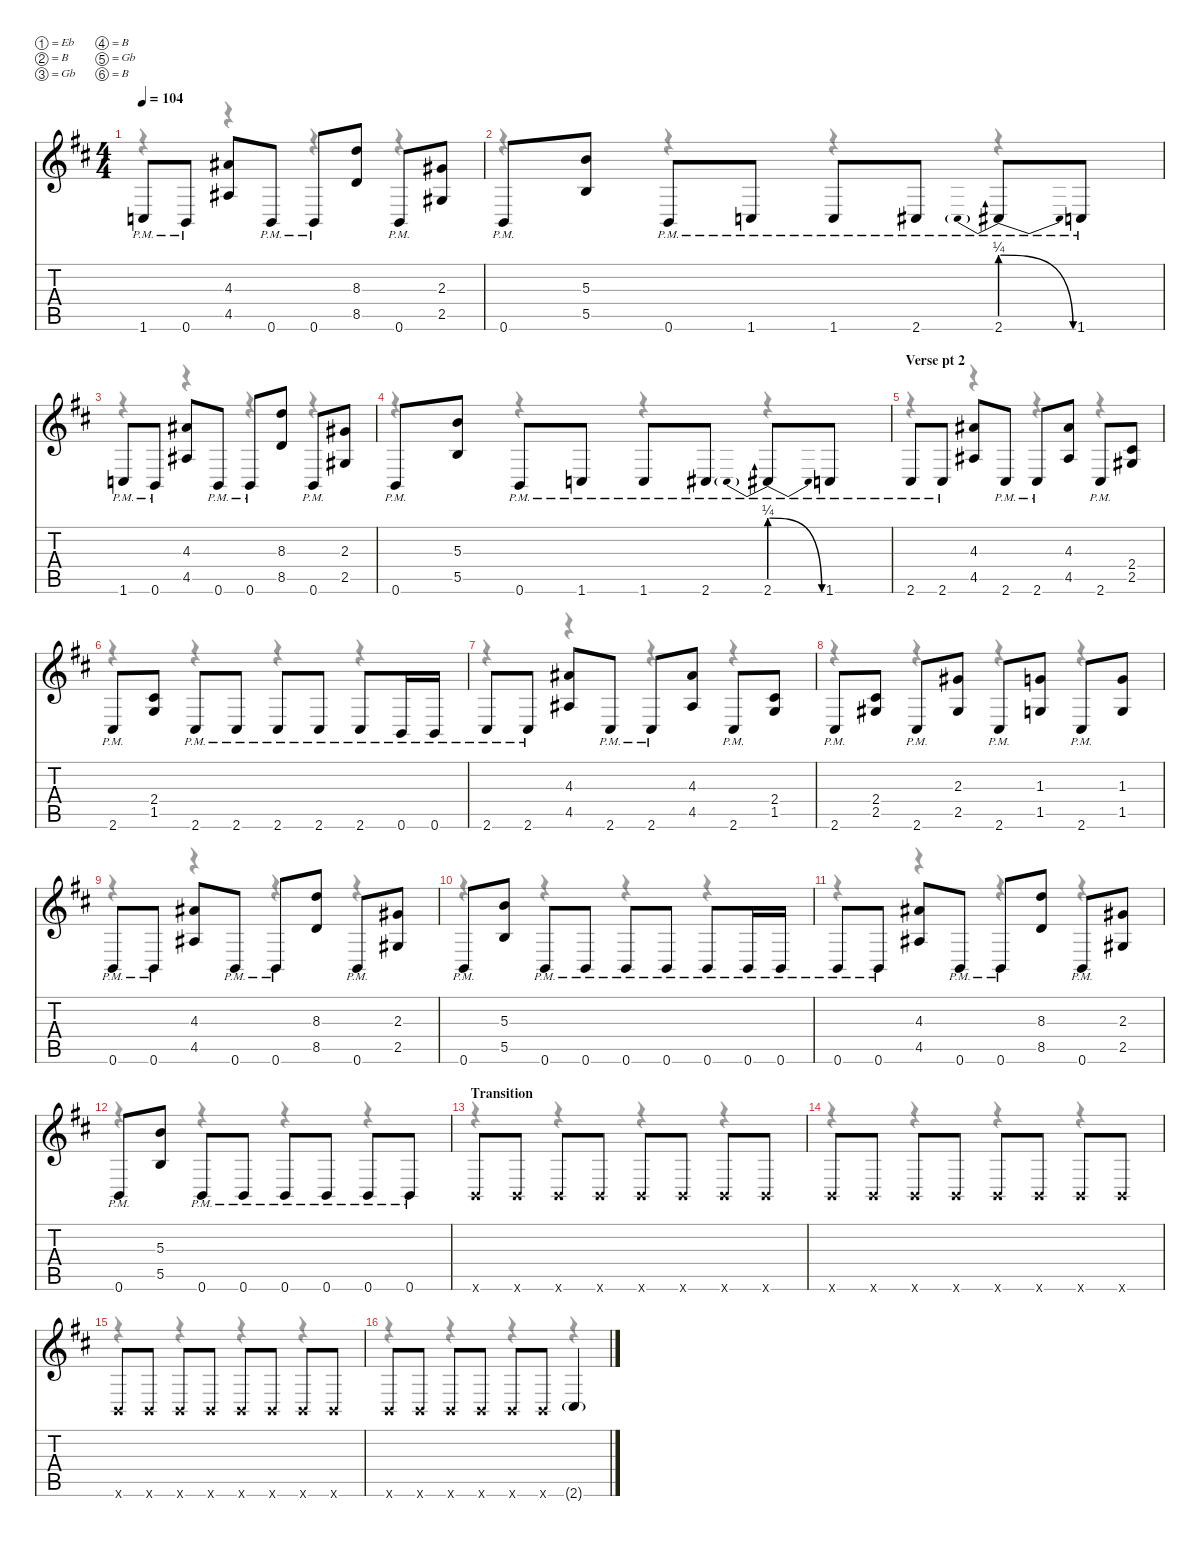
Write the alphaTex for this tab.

\defaultSystemsLayout 4
\hideDynamics
\bracketExtendMode nobrackets
\singleTrackTrackNamePolicy hidden
\multiTrackTrackNamePolicy hidden
\firstSystemTrackNameMode fullname
\otherSystemsTrackNameOrientation horizontal
\track ("Solo/ Add. Guitar" "od.guit.") {mute instrument overdrivenguitar}
\staff {score tabs}
\tuning (Eb4 B3 Gb3 B2 Gb2 B1)
\voice
\ts (4 4)
\tempo 104
\clef g2
\ks bminor
1.6{pm acc forcenatural}.8{dy mp beam Up} 0.6{pm acc forcenatural}.8{beam Up} (4.3{acc #} 4.5{acc #}).8{dy p beam Up} 0.6{pm acc forcenatural}.8{dy mp beam Up} 0.6{pm acc forcenatural}.8{beam Up} (8.3{acc forcenatural} 8.5{acc forcenatural}).8{dy p beam Up} 0.6{pm acc forcenatural}.8{dy mp beam Up} (2.3{acc #} 2.5{acc #}).8{dy p beam Up} |
0.6{pm acc forcenatural}.8{dy mp beam Up} (5.3{acc forcenatural} 5.5{acc forcenatural}).8{dy p beam Up} 0.6{pm acc forcenatural}.8{dy mp beam Up} 1.6{pm acc forcenatural}.8{beam Up} 1.6{pm acc forcenatural}.8{beam Up} 2.6{pm acc #}.8{beam Up} 2.6{be (prebendrelease 0 1 60 0) pm acc #}.8{beam Up} 1.6{pm acc forcenatural}.8{beam Up} |
1.6{pm acc forcenatural}.8{beam Up} 0.6{pm acc forcenatural}.8{beam Up} (4.3{acc #} 4.5{acc #}).8{dy p beam Up} 0.6{pm acc forcenatural}.8{dy mp beam Up} 0.6{pm acc forcenatural}.8{beam Up} (8.3{acc forcenatural} 8.5{acc forcenatural}).8{dy p beam Up} 0.6{pm acc forcenatural}.8{dy mp beam Up} (2.3{acc #} 2.5{acc #}).8{dy p beam Up} |
0.6{pm acc forcenatural}.8{dy mp beam Up} (5.3{acc forcenatural} 5.5{acc forcenatural}).8{dy p beam Up} 0.6{pm acc forcenatural}.8{dy mp beam Up} 1.6{pm acc forcenatural}.8{beam Up} 1.6{pm acc forcenatural}.8{beam Up} 2.6{pm acc #}.8{beam Up} 2.6{be (prebendrelease 0 1 60 0) pm acc #}.8{beam Up} 1.6{pm acc forcenatural}.8{beam Up} |
\section ("" "Verse pt 2")
2.6{pm acc #}.8{beam Up} 2.6{pm acc #}.8{beam Up} (4.3{acc #} 4.5{acc #}).8{dy p beam Up} 2.6{pm acc #}.8{dy mp beam Up} 2.6{pm acc #}.8{beam Up} (4.3{acc #} 4.5{acc #}).8{dy p beam Up} 2.6{pm acc #}.8{dy mp beam Up} (2.4{acc #} 2.5{acc #}).8{beam Up} |
2.6{pm acc #}.8{beam Up} (2.4{acc #} 1.5{acc forcenatural}).8{beam Up} 2.6{pm acc #}.8{beam Up} 2.6{pm acc #}.8{beam Up} 2.6{pm acc #}.8{beam Up} 2.6{pm acc #}.8{beam Up} 2.6{pm acc #}.8{beam Up} 0.6{pm acc forcenatural}.16{beam Up} 0.6{pm acc forcenatural}.16{beam Up} |
2.6{pm acc #}.8{beam Up} 2.6{pm acc #}.8{beam Up} (4.3{acc #} 4.5{acc #}).8{dy p beam Up} 2.6{pm acc #}.8{dy mp beam Up} 2.6{pm acc #}.8{beam Up} (4.3{acc #} 4.5{acc #}).8{dy p beam Up} 2.6{pm acc #}.8{dy mp beam Up} (2.4{acc #} 1.5{acc forcenatural}).8{beam Up} |
2.6{pm acc #}.8{beam Up} (2.4{acc #} 2.5{acc #}).8{beam Up} 2.6{pm acc #}.8{beam Up} (2.3{acc #} 2.5{acc #}).8{dy p beam Up} 2.6{pm acc #}.8{dy mp beam Up} (1.3{acc forcenatural} 1.5{acc forcenatural}).8{dy p beam Up} 2.6{pm acc #}.8{dy mp beam Up} (1.3{acc forcenatural} 1.5{acc forcenatural}).8{dy p beam Up} |
0.6{pm acc forcenatural}.8{dy mp beam Up} 0.6{pm acc forcenatural}.8{beam Up} (4.3{acc #} 4.5{acc #}).8{dy p beam Up} 0.6{pm acc forcenatural}.8{dy mp beam Up} 0.6{pm acc forcenatural}.8{beam Up} (8.3{acc forcenatural} 8.5{acc forcenatural}).8{dy p beam Up} 0.6{pm acc forcenatural}.8{dy mp beam Up} (2.3{acc #} 2.5{acc #}).8{dy p beam Up} |
0.6{pm acc forcenatural}.8{dy mp beam Up} (5.3{acc forcenatural} 5.5{acc forcenatural}).8{dy p beam Up} 0.6{pm acc forcenatural}.8{dy mp beam Up} 0.6{pm acc forcenatural}.8{beam Up} 0.6{pm acc forcenatural}.8{beam Up} 0.6{pm acc forcenatural}.8{beam Up} 0.6{pm acc forcenatural}.8{beam Up} 0.6{pm acc forcenatural}.16{beam Up} 0.6{pm acc forcenatural}.16{beam Up} |
0.6{pm acc forcenatural}.8{beam Up} 0.6{pm acc forcenatural}.8{beam Up} (4.3{acc #} 4.5{acc #}).8{dy p beam Up} 0.6{pm acc forcenatural}.8{dy mp beam Up} 0.6{pm acc forcenatural}.8{beam Up} (8.3{acc forcenatural} 8.5{acc forcenatural}).8{dy p beam Up} 0.6{pm acc forcenatural}.8{dy mp beam Up} (2.3{acc #} 2.5{acc #}).8{dy p beam Up} |
0.6{pm acc forcenatural}.8{dy mp beam Up} (5.3{acc forcenatural} 5.5{acc forcenatural}).8{dy p beam Up} 0.6{pm acc forcenatural}.8{dy mp beam Up} 0.6{pm acc forcenatural}.8{beam Up} 0.6{pm acc forcenatural}.8{beam Up} 0.6{pm acc forcenatural}.8{beam Up} 0.6{pm acc forcenatural}.8{beam Up} 0.6{pm acc forcenatural}.8{beam Up} |
\section ("" "Transition")
0.6{x acc forcenatural}.8{beam Up} 0.6{x acc forcenatural}.8{beam Up} 0.6{x acc forcenatural}.8{beam Up} 0.6{x acc forcenatural}.8{beam Up} 0.6{x acc forcenatural}.8{beam Up} 0.6{x acc forcenatural}.8{beam Up} 0.6{x acc forcenatural}.8{beam Up} 0.6{x acc forcenatural}.8{beam Up} |
0.6{x acc forcenatural}.8{beam Up} 0.6{x acc forcenatural}.8{beam Up} 0.6{x acc forcenatural}.8{beam Up} 0.6{x acc forcenatural}.8{beam Up} 0.6{x acc forcenatural}.8{beam Up} 0.6{x acc forcenatural}.8{beam Up} 0.6{x acc forcenatural}.8{beam Up} 0.6{x acc forcenatural}.8{beam Up} |
0.6{x acc forcenatural}.8{beam Up} 0.6{x acc forcenatural}.8{beam Up} 0.6{x acc forcenatural}.8{beam Up} 0.6{x acc forcenatural}.8{beam Up} 0.6{x acc forcenatural}.8{beam Up} 0.6{x acc forcenatural}.8{beam Up} 0.6{x acc forcenatural}.8{beam Up} 0.6{x acc forcenatural}.8{beam Up} |
0.6{x acc forcenatural}.8{beam Up} 0.6{x acc forcenatural}.8{beam Up} 0.6{x acc forcenatural}.8{beam Up} 0.6{x acc forcenatural}.8{beam Up} 0.6{x acc forcenatural}.8{beam Up} 0.6{x acc forcenatural}.8{beam Up} 2.6{ss g acc #}.4{dy mf beam Up}
\voice
\clef g2
\ottava regular
\simile none
\ks bminor
r.4{dy mf beam Down} r.4{beam Down} r.4{beam Down} r.4{beam Down} |
r.4{beam Down} r.4{beam Down} r.4{beam Down} r.4{beam Down} |
r.4{beam Down} r.4{beam Down} r.4{beam Down} r.4{beam Down} |
r.4{beam Down} r.4{beam Down} r.4{beam Down} r.4{beam Down} |
r.4{beam Down} r.4{beam Down} r.4{beam Down} r.4{beam Down} |
r.4{beam Down} r.4{beam Down} r.4{beam Down} r.4{beam Down} |
r.4{beam Down} r.4{beam Down} r.4{beam Down} r.4{beam Down} |
r.4{beam Down} r.4{beam Down} r.4{beam Down} r.4{beam Down} |
r.4{beam Down} r.4{beam Down} r.4{beam Down} r.4{beam Down} |
r.4{beam Down} r.4{beam Down} r.4{beam Down} r.4{beam Down} |
r.4{beam Down} r.4{beam Down} r.4{beam Down} r.4{beam Down} |
r.4{beam Down} r.4{beam Down} r.4{beam Down} r.4{beam Down} |
r.4{beam Down} r.4{beam Down} r.4{beam Down} r.4{beam Down} |
r.4{beam Down} r.4{beam Down} r.4{beam Down} r.4{beam Down} |
r.4{beam Down} r.4{beam Down} r.4{beam Down} r.4{beam Down} |
r.4{beam Down} r.4{beam Down} r.4{beam Down} r.4{beam Down}
